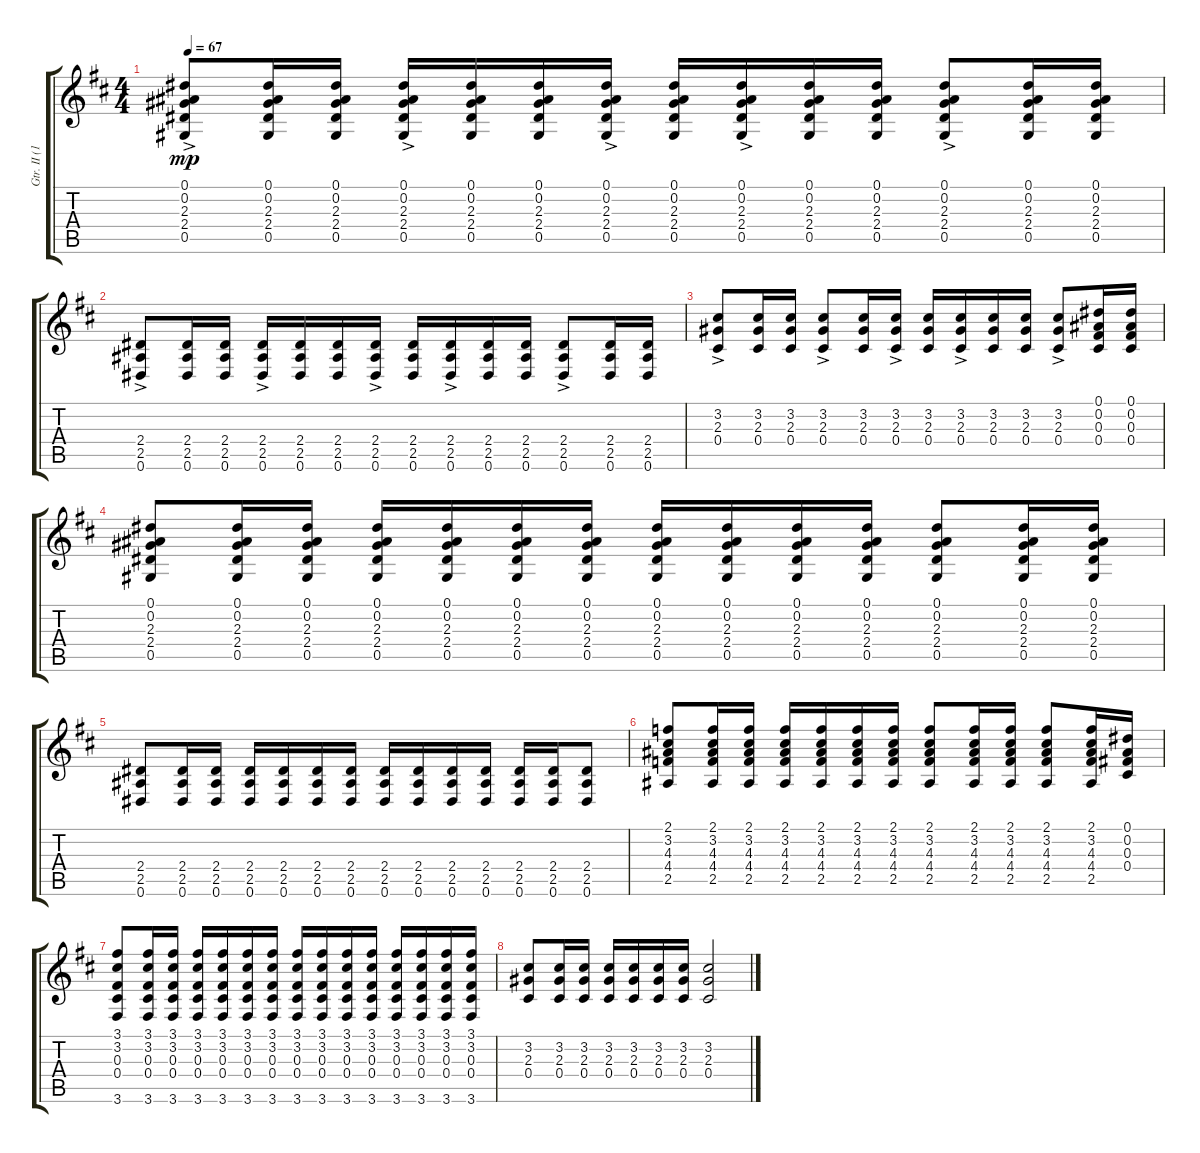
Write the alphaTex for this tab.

\track ("Gtr. II (12-string acous.)" "Gtr. II (1") {instrument acousticguitarsteel}
\staff {score tabs}
\tuning (Eb4 Bb3 Gb3 Db3 Ab2 Eb2) {hide}
\ts (4 4)
\tempo 67
\clef g2
\ks d
(0.1{ac} 0.2{ac} 2.3{ac} 2.4{ac} 0.5{ac}).8{dy mp} (0.1 0.2 2.3 2.4 0.5).16 (0.1 0.2 2.3 2.4 0.5).16 (0.1{ac} 0.2{ac} 2.3{ac} 2.4{ac} 0.5{ac}).16 (0.1 0.2 2.3 2.4 0.5).16 (0.1 0.2 2.3 2.4 0.5).16 (0.1{ac} 0.2{ac} 2.3{ac} 2.4{ac} 0.5{ac}).16 (0.1 0.2 2.3 2.4 0.5).16 (0.1{ac} 0.2{ac} 2.3{ac} 2.4{ac} 0.5{ac}).16 (0.1 0.2 2.3 2.4 0.5).16 (0.1 0.2 2.3 2.4 0.5).16 (0.1{ac} 0.2{ac} 2.3{ac} 2.4{ac} 0.5{ac}).8 (0.1 0.2 2.3 2.4 0.5).16 (0.1 0.2 2.3 2.4 0.5).16 |
(2.4{ac} 2.5{ac} 0.6{ac}).8 (2.4 2.5 0.6).16 (2.4 2.5 0.6).16 (2.4{ac} 2.5{ac} 0.6{ac}).16 (2.4 2.5 0.6).16 (2.4 2.5 0.6).16 (2.4{ac} 2.5{ac} 0.6{ac}).16 (2.4 2.5 0.6).16 (2.4{ac} 2.5{ac} 0.6{ac}).16 (2.4 2.5 0.6).16 (2.4 2.5 0.6).16 (2.4{ac} 2.5{ac} 0.6{ac}).8 (2.4 2.5 0.6).16 (2.4 2.5 0.6).16 |
(3.2{ac} 2.3{ac} 0.4{ac}).8 (3.2 2.3 0.4).16 (3.2 2.3 0.4).16 (3.2{ac} 2.3{ac} 0.4{ac}).8 (3.2 2.3 0.4).16 (3.2{ac} 2.3{ac} 0.4{ac}).16 (3.2 2.3 0.4).16 (3.2{ac} 2.3{ac} 0.4{ac}).16 (3.2 2.3 0.4).16 (3.2 2.3 0.4).16 (3.2{ac} 2.3{ac} 0.4{ac}).8 (0.1 0.2 0.3 0.4).16 (0.1 0.2 0.3 0.4).16 |
(0.1 0.2 2.3 2.4 0.5).8 (0.1 0.2 2.3 2.4 0.5).16 (0.1 0.2 2.3 2.4 0.5).16 (0.1 0.2 2.3 2.4 0.5).16 (0.1 0.2 2.3 2.4 0.5).16 (0.1 0.2 2.3 2.4 0.5).16 (0.1 0.2 2.3 2.4 0.5).16 (0.1 0.2 2.3 2.4 0.5).16 (0.1 0.2 2.3 2.4 0.5).16 (0.1 0.2 2.3 2.4 0.5).16 (0.1 0.2 2.3 2.4 0.5).16 (0.1 0.2 2.3 2.4 0.5).8 (0.1 0.2 2.3 2.4 0.5).16 (0.1 0.2 2.3 2.4 0.5).16 |
(2.4 2.5 0.6).8 (2.4 2.5 0.6).16 (2.4 2.5 0.6).16 (2.4 2.5 0.6).16 (2.4 2.5 0.6).16 (2.4 2.5 0.6).16 (2.4 2.5 0.6).16 (2.4 2.5 0.6).16 (2.4 2.5 0.6).16 (2.4 2.5 0.6).16 (2.4 2.5 0.6).16 (2.4 2.5 0.6).16 (2.4 2.5 0.6).16 (2.4 2.5 0.6).8 |
(2.1 3.2 4.3 4.4 2.5).8 (2.1 3.2 4.3 4.4 2.5).16 (2.1 3.2 4.3 4.4 2.5).16 (2.1 3.2 4.3 4.4 2.5).16 (2.1 3.2 4.3 4.4 2.5).16 (2.1 3.2 4.3 4.4 2.5).16 (2.1 3.2 4.3 4.4 2.5).16 (2.1 3.2 4.3 4.4 2.5).8 (2.1 3.2 4.3 4.4 2.5).16 (2.1 3.2 4.3 4.4 2.5).16 (2.1 3.2 4.3 4.4 2.5).8 (2.1 3.2 4.3 4.4 2.5).16 (0.1 0.2 0.3 0.4).16 |
(3.1 3.2 0.3 0.4 3.6).8 (3.1 3.2 0.3 0.4 3.6).16 (3.1 3.2 0.3 0.4 3.6).16 (3.1 3.2 0.3 0.4 3.6).16 (3.1 3.2 0.3 0.4 3.6).16 (3.1 3.2 0.3 0.4 3.6).16 (3.1 3.2 0.3 0.4 3.6).16 (3.1 3.2 0.3 0.4 3.6).16 (3.1 3.2 0.3 0.4 3.6).16 (3.1 3.2 0.3 0.4 3.6).16 (3.1 3.2 0.3 0.4 3.6).16 (3.1 3.2 0.3 0.4 3.6).16 (3.1 3.2 0.3 0.4 3.6).16 (3.1 3.2 0.3 0.4 3.6).16 (3.1 3.2 0.3 0.4 3.6).16 |
(3.2 2.3 0.4).8 (3.2 2.3 0.4).16 (3.2 2.3 0.4).16 (3.2 2.3 0.4).16 (3.2 2.3 0.4).16 (3.2 2.3 0.4).16 (3.2 2.3 0.4).16 (3.2 2.3 0.4).2
